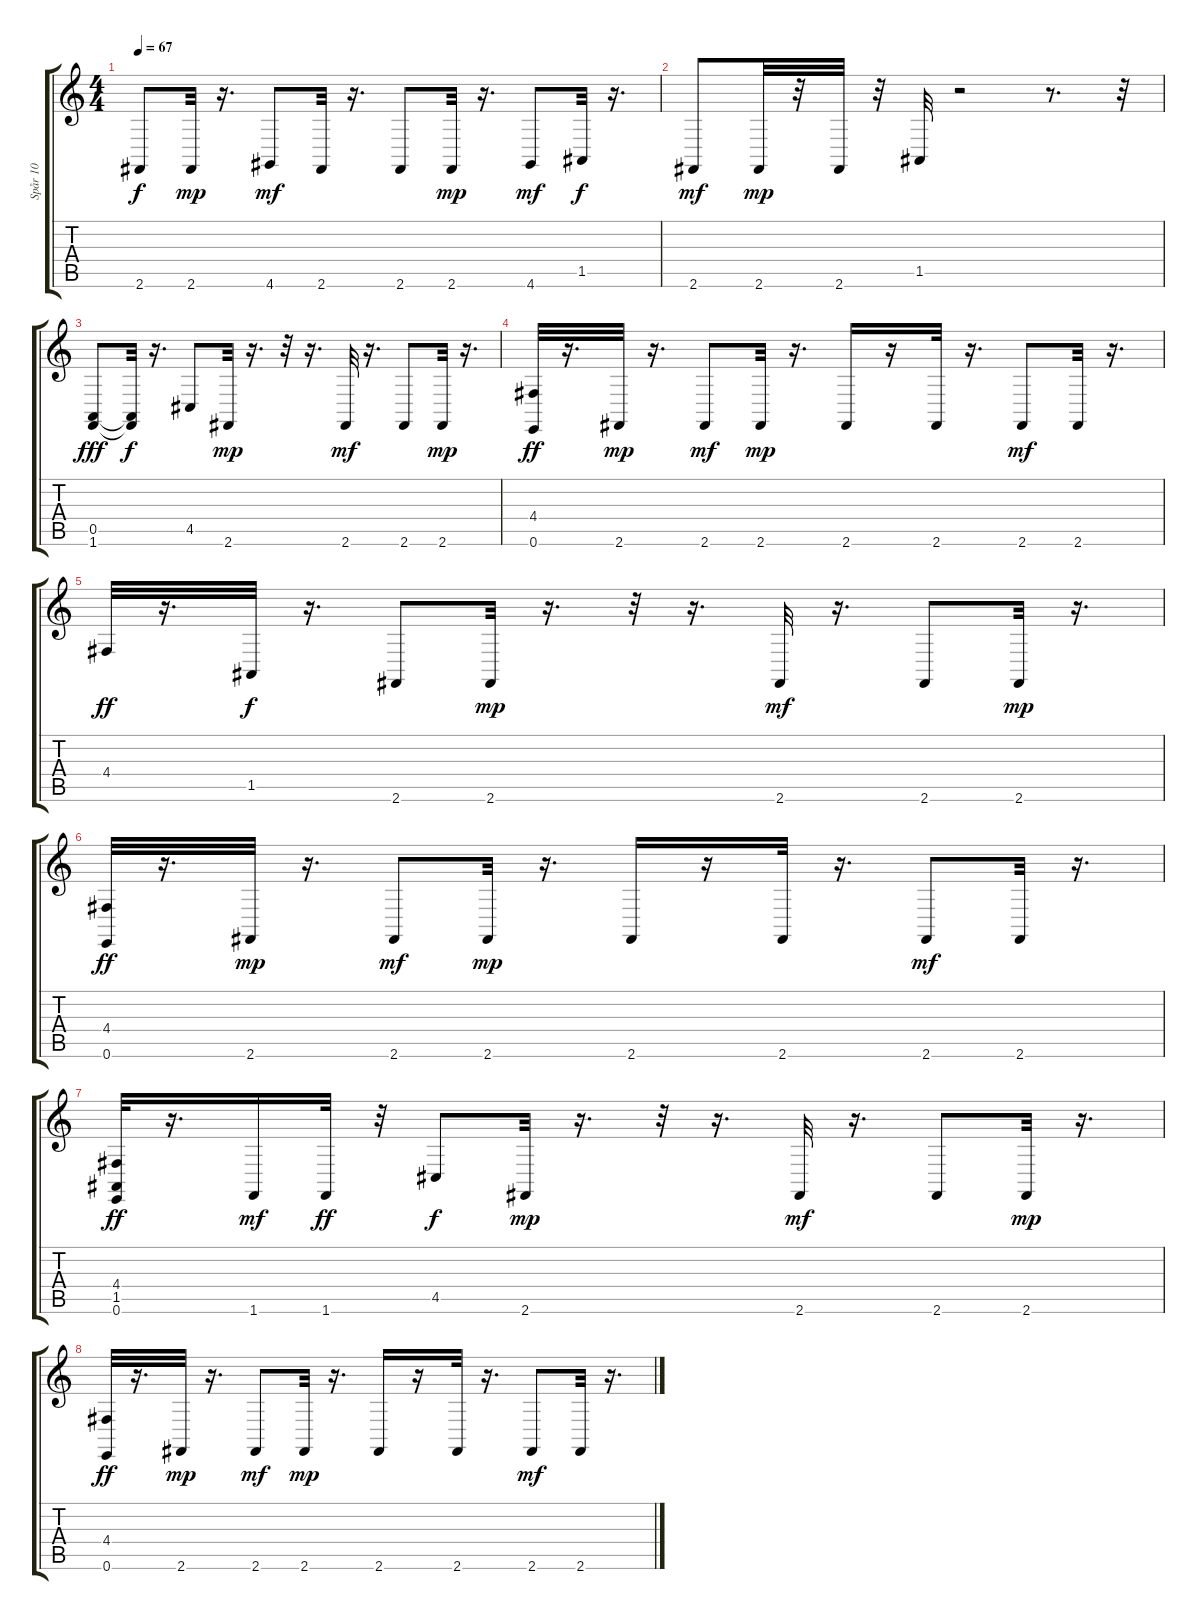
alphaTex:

\track ("Spår 10" "Spår 10") {instrument acousticgrandpiano}
\staff {score tabs}
\tuning (E4 B3 G3 D3 A2 E2) {hide}
\ts (4 4)
\tempo 67
\clef g2
\ks c
2.6.8{dy f} 2.6.32{dy mp} r.16{d} 4.6.8{dy mf} 2.6.32 r.16{d} 2.6.8 2.6.32{dy mp} r.16{d} 4.6.8{dy mf} 1.5.32{dy f} r.16{d} |
2.6.8{dy mf} 2.6.32{dy mp} r.32 2.6.32 r.32 1.5.32 r.2 r.8{d} r.32 |
(0.5 1.6).8{dy fff} (0.5{t} 1.6{t}).32{dy f} r.16{d} 4.5.8 2.6.32{dy mp} r.16{d} r.32 r.16{d} 2.6.32{dy mf} r.16{d} 2.6.8 2.6.32{dy mp} r.16{d} |
(4.4 0.6).32{dy ff} r.16{d} 2.6.32{dy mp} r.16{d} 2.6.8{dy mf} 2.6.32{dy mp} r.16{d} 2.6.16 r.16 2.6.32 r.16{d} 2.6.8{dy mf} 2.6.32 r.16{d} |
4.4.32{dy ff} r.16{d} 1.5.32{dy f} r.16{d} 2.6.8 2.6.32{dy mp} r.16{d} r.32 r.16{d} 2.6.32{dy mf} r.16{d} 2.6.8 2.6.32{dy mp} r.16{d} |
(4.4 0.6).32{dy ff} r.16{d} 2.6.32{dy mp} r.16{d} 2.6.8{dy mf} 2.6.32{dy mp} r.16{d} 2.6.16 r.16 2.6.32 r.16{d} 2.6.8{dy mf} 2.6.32 r.16{d} |
(4.4 1.5 0.6).32{dy ff} r.16{d} 1.6.16{dy mf} 1.6.32{dy ff} r.32 4.5.8{dy f} 2.6.32{dy mp} r.16{d} r.32 r.16{d} 2.6.32{dy mf} r.16{d} 2.6.8 2.6.32{dy mp} r.16{d} |
(4.4 0.6).32{dy ff} r.16{d} 2.6.32{dy mp} r.16{d} 2.6.8{dy mf} 2.6.32{dy mp} r.16{d} 2.6.16 r.16 2.6.32 r.16{d} 2.6.8{dy mf} 2.6.32 r.16{d}
